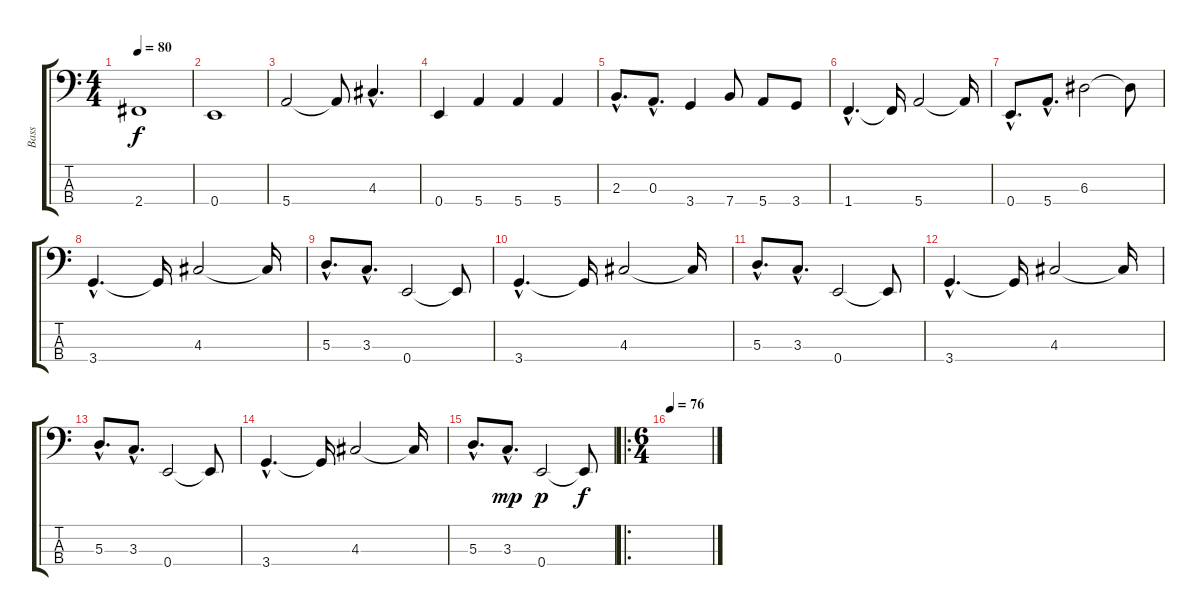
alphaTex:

\track ("Bass" "Bass") {instrument fretlessbass}
\staff {score tabs}
\tuning (G2 D2 A1 E1) {hide}
\ts (4 4)
\tempo 80
\clef f4
\ks c
2.4.1{dy f} |
0.4.1 |
5.4.2 5.4{t}.8 4.3{hac}.4{d} |
0.4.4 5.4.4 5.4.4 5.4.4 |
2.3{hac}.8{d} 0.3{hac}.8{d} 3.4.4 7.4.8 5.4.8 3.4.8 |
1.4{hac}.4{d} 1.4{t}.16 5.4.2 5.4{t}.16 |
0.4{hac}.8{d} 5.4{hac}.8{d} 6.3.2 6.3{t}.8 |
3.4{hac}.4{d} 3.4{t}.16 4.3.2 4.3{t}.16 |
5.3{hac}.8{d} 3.3{hac}.8{d} 0.4.2 0.4{t}.8 |
3.4{hac}.4{d} 3.4{t}.16 4.3.2 4.3{t}.16 |
5.3{hac}.8{d} 3.3{hac}.8{d} 0.4.2 0.4{t}.8 |
3.4{hac}.4{d} 3.4{t}.16 4.3.2 4.3{t}.16 |
5.3{hac}.8{d} 3.3{hac}.8{d} 0.4.2 0.4{t}.8 |
3.4{hac}.4{d} 3.4{t}.16 4.3.2 4.3{t}.16 |
5.3{hac}.8{d} 3.3{hac}.8{d dy mp} 0.4.2{dy p} 0.4{t}.8{dy f} |
\ro
\ts (6 4)
\tempo 76
